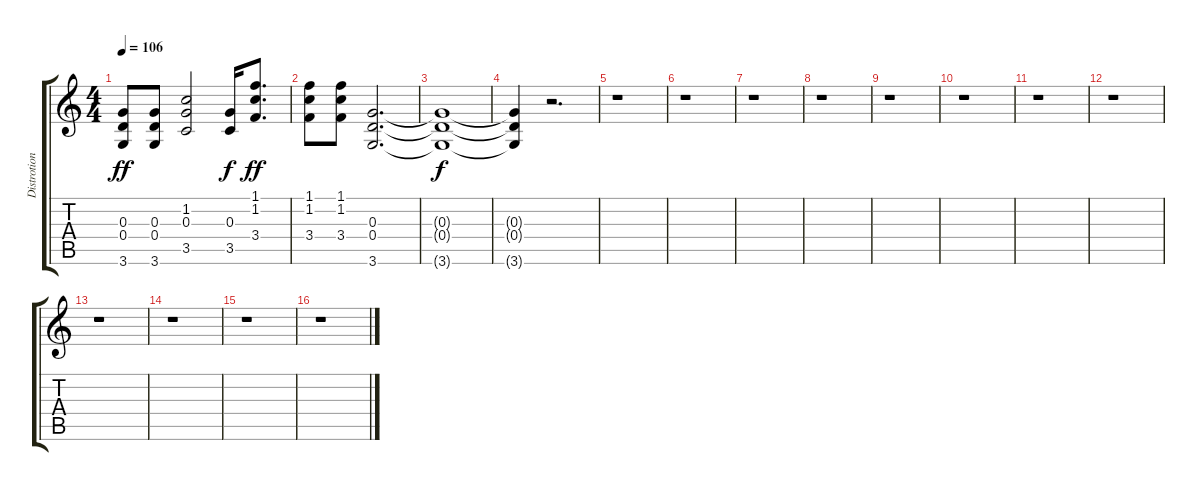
\track ("Distrotion guitar" "Distrotion") {instrument distortionguitar}
\staff {score tabs}
\tuning (E4 B3 G3 D3 A2 E2) {hide}
\ts (4 4)
\tempo 106
\clef g2
\ks c
(0.3 0.4 3.6).8{dy ff} (0.3 0.4 3.6).8 (1.2 0.3 3.5).2 (0.3 3.5).16{dy f} (1.1 1.2 3.4).8{d dy ff} |
(1.1 1.2 3.4).8 (1.1 1.2 3.4).8 (0.3 0.4 3.6).2{d} |
(0.3{t} 0.4{t} 3.6{t}).1{dy f} |
(0.3{t} 0.4{t} 3.6{t}).4 r.2{d} |
r.1 |
r.1 |
r.1 |
r.1 |
r.1 |
r.1 |
r.1 |
r.1 |
r.1 |
r.1 |
r.1 |
r.1
